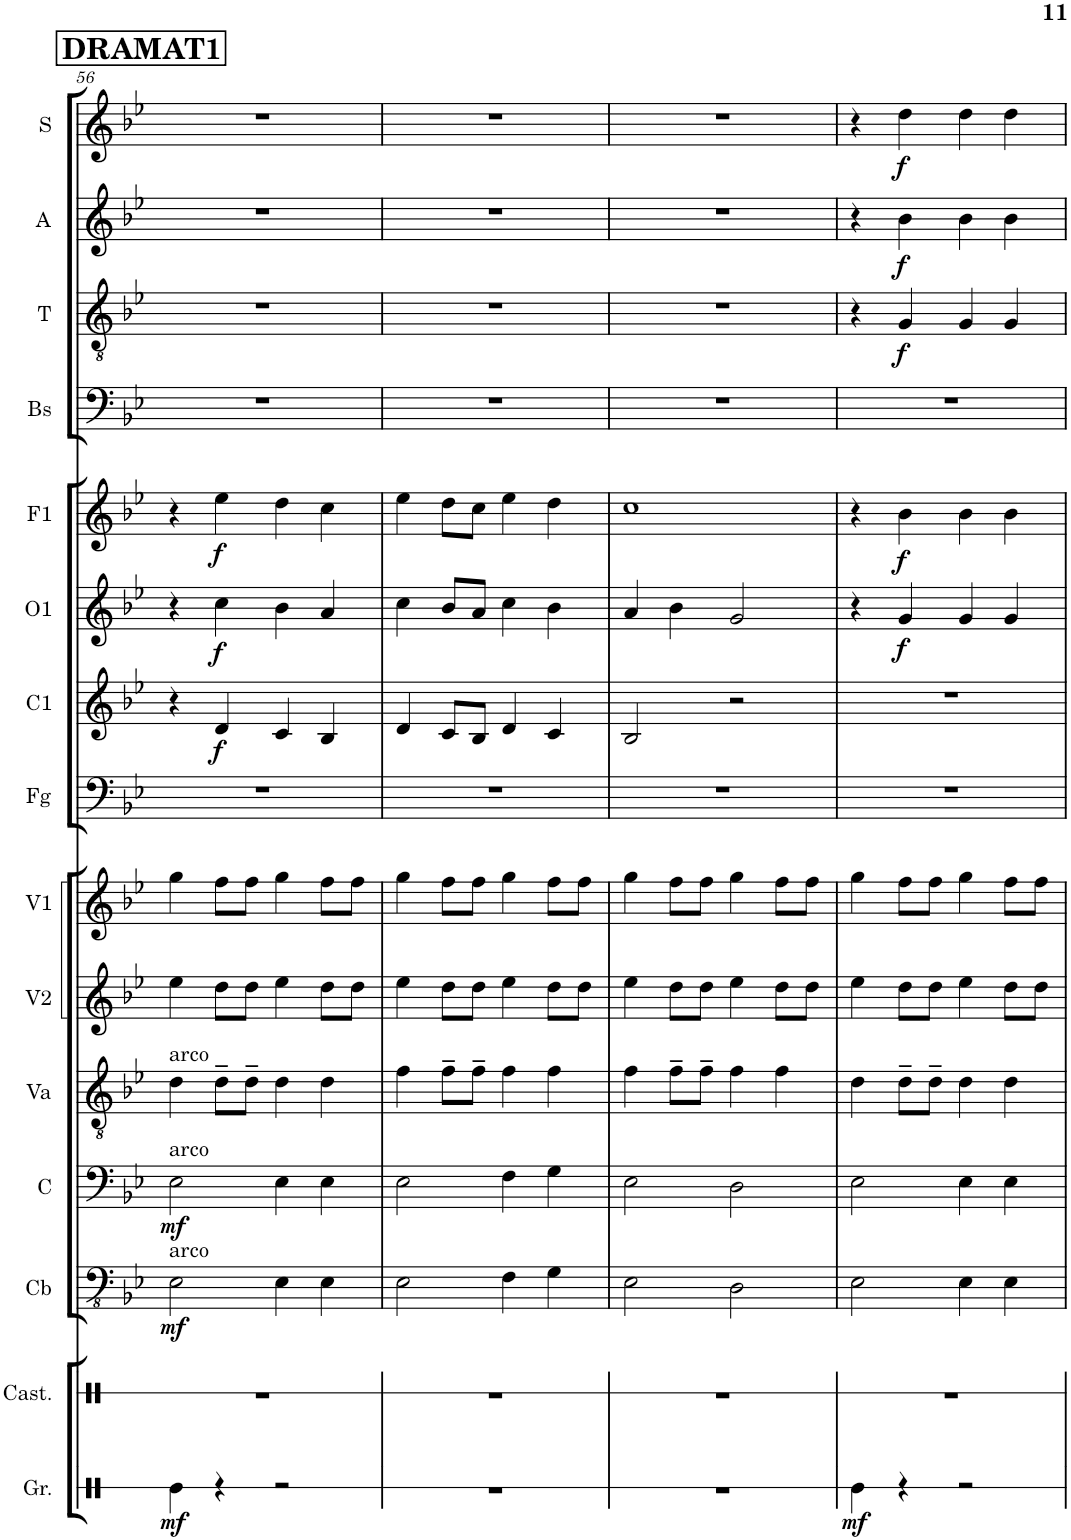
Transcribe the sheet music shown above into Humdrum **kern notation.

**kern	**dynam	**kern	**kern	**dynam	**kern	**dynam	**kern	**kern	**kern	**kern	**kern	**dynam	**kern	**dynam	**kern	**dynam	**kern	**kern	**dynam	**kern	**dynam	**kern	**dynam
*part15	*part15	*part14	*part13	*part13	*part12	*part12	*part11	*part10	*part9	*part8	*part7	*part7	*part6	*part6	*part5	*part5	*part4	*part3	*part3	*part2	*part2	*part1	*part1
*staff15	*staff15	*staff14	*staff13	*staff13	*staff12	*staff12	*staff11	*staff10	*staff9	*staff8	*staff7	*staff7	*staff6	*staff6	*staff5	*staff5	*staff4	*staff3	*staff3	*staff2	*staff2	*staff1	*staff1
*I"Grancassa	*	*I"Castagnette	*I"Cb	*	*I"C	*	*I"Va	*I"V2	*I"V1	*I"Fg	*I"C1	*	*I"O1	*	*I"F1	*	*I"Bs	*I"T	*	*I"A	*	*I"S	*
*I'Gr.	*	*I'Cast.	*I'Cb	*	*I'C	*	*I'Va	*I'V2	*I'V1	*I'Fg	*I'C1	*	*I'O1	*	*I'F1	*	*I'Bs	*I'T	*	*I'A	*	*I'S	*
!!LO:PB:g=z
*clefX	*	*clefX	*clefFv4	*	*clefF4	*	*clefGv2	*clefG2	*clefG2	*clefF4	*clefG2	*	*clefG2	*	*clefG2	*	*clefF4	*clefGv2	*	*clefG2	*	*clefG2	*
*	*	*	*	*	*	*	*	*	*	*	*Trd1c2	*	*	*	*	*	*	*	*	*	*	*	*
*k[]	*	*k[]	*k[b-e-]	*	*k[b-e-]	*	*k[b-e-]	*k[b-e-]	*k[b-e-]	*k[b-e-]	*k[b-e-]	*	*k[b-e-]	*	*k[b-e-]	*	*k[b-e-]	*k[b-e-]	*	*k[b-e-]	*	*k[b-e-]	*
*M4/4	*	*M4/4	*M4/4	*	*M4/4	*	*M4/4	*M4/4	*M4/4	*M4/4	*M4/4	*	*M4/4	*	*M4/4	*	*M4/4	*M4/4	*	*M4/4	*	*M4/4	*
!!LO:REH:place=s1:a:B:cj:fs=14:t=DRAMAT1
=56	=56	=56	=56	=56	=56	=56	=56	=56	=56	=56	=56	=56	=56	=56	=56	=56	=56	=56	=56	=56	=56	=56	=56
!	!	!	!	!	!	!	!LO:TX:a:t=arco	!	!	!	!	!	!	!	!	!	!	!	!	!	!	!	!
!	!	!	!	!	!LO:TX:a:t=arco	!	!	!	!	!	!	!	!	!	!	!	!	!	!	!	!	!	!
!	!	!	!LO:TX:a:t=arco	!	!	!	!	!	!	!	!	!	!	!	!	!	!	!	!	!	!	!	!
!	!LO:DY:b	!	!	!LO:DY:b	!	!LO:DY:b	!	!	!	!	!	!	!	!	!	!	!	!	!	!	!	!	!
4Re\	mf	1r	2EE-\	mf	2E-\	mf	4d\	4ee-\	4gg\	1r	4r	.	4r	.	4r	.	1r	1r	.	1r	.	1r	.
!	!	!	!	!	!	!	!	!	!	!	!	!LO:DY:b	!	!LO:DY:b	!	!LO:DY:b	!	!	!	!	!	!	!
4r	.	.	.	.	.	.	8d~\L	8dd\L	8ff\L	.	4d/	f	4cc\	f	4ee-\	f	.	.	.	.	.	.	.
.	.	.	.	.	.	.	8d~\J	8dd\J	8ff\J	.	.	.	.	.	.	.	.	.	.	.	.	.	.
2r	.	.	4EE-\	.	4E-\	.	4d\	4ee-\	4gg\	.	4c/	.	4b-\	.	4dd\	.	.	.	.	.	.	.	.
.	.	.	4EE-\	.	4E-\	.	4d\	8dd\L	8ff\L	.	4B-/	.	4a/	.	4cc\	.	.	.	.	.	.	.	.
.	.	.	.	.	.	.	.	8dd\J	8ff\J	.	.	.	.	.	.	.	.	.	.	.	.	.	.
=57	=57	=57	=57	=57	=57	=57	=57	=57	=57	=57	=57	=57	=57	=57	=57	=57	=57	=57	=57	=57	=57	=57	=57
1r	.	1r	2EE-\	.	2E-\	.	4f\	4ee-\	4gg\	1r	4d/	.	4cc\	.	4ee-\	.	1r	1r	.	1r	.	1r	.
.	.	.	.	.	.	.	8f~\L	8dd\L	8ff\L	.	8c/L	.	8b-/L	.	8dd\L	.	.	.	.	.	.	.	.
.	.	.	.	.	.	.	8f~\J	8dd\J	8ff\J	.	8B-/J	.	8a/J	.	8cc\J	.	.	.	.	.	.	.	.
.	.	.	4FF\	.	4F\	.	4f\	4ee-\	4gg\	.	4d/	.	4cc\	.	4ee-\	.	.	.	.	.	.	.	.
.	.	.	4GG\	.	4G\	.	4f\	8dd\L	8ff\L	.	4c/	.	4b-\	.	4dd\	.	.	.	.	.	.	.	.
.	.	.	.	.	.	.	.	8dd\J	8ff\J	.	.	.	.	.	.	.	.	.	.	.	.	.	.
=58	=58	=58	=58	=58	=58	=58	=58	=58	=58	=58	=58	=58	=58	=58	=58	=58	=58	=58	=58	=58	=58	=58	=58
1r	.	1r	2EE-\	.	2E-\	.	4f\	4ee-\	4gg\	1r	2B-/	.	4a/	.	1cc	.	1r	1r	.	1r	.	1r	.
.	.	.	.	.	.	.	8f~\L	8dd\L	8ff\L	.	.	.	4b-\	.	.	.	.	.	.	.	.	.	.
.	.	.	.	.	.	.	8f~\J	8dd\J	8ff\J	.	.	.	.	.	.	.	.	.	.	.	.	.	.
.	.	.	2DD\	.	2D\	.	4f\	4ee-\	4gg\	.	2r	.	2g/	.	.	.	.	.	.	.	.	.	.
.	.	.	.	.	.	.	4f\	8dd\L	8ff\L	.	.	.	.	.	.	.	.	.	.	.	.	.	.
.	.	.	.	.	.	.	.	8dd\J	8ff\J	.	.	.	.	.	.	.	.	.	.	.	.	.	.
=59	=59	=59	=59	=59	=59	=59	=59	=59	=59	=59	=59	=59	=59	=59	=59	=59	=59	=59	=59	=59	=59	=59	=59
!	!LO:DY:b	!	!	!	!	!	!	!	!	!	!	!	!	!	!	!	!	!	!	!	!	!	!
4Re\	mf	1r	2EE-\	.	2E-\	.	4d\	4ee-\	4gg\	1r	1r	.	4r	.	4r	.	1r	4r	.	4r	.	4r	.
!	!	!	!	!	!	!	!	!	!	!	!	!	!	!LO:DY:b	!	!LO:DY:b	!	!	!LO:DY:b	!	!LO:DY:b	!	!LO:DY:b
4r	.	.	.	.	.	.	8d~\L	8dd\L	8ff\L	.	.	.	4g/	f	4b-\	f	.	4G/	f	4b-\	f	4dd\	f
.	.	.	.	.	.	.	8d~\J	8dd\J	8ff\J	.	.	.	.	.	.	.	.	.	.	.	.	.	.
2r	.	.	4EE-\	.	4E-\	.	4d\	4ee-\	4gg\	.	.	.	4g/	.	4b-\	.	.	4G/	.	4b-\	.	4dd\	.
.	.	.	4EE-\	.	4E-\	.	4d\	8dd\L	8ff\L	.	.	.	4g/	.	4b-\	.	.	4G/	.	4b-\	.	4dd\	.
.	.	.	.	.	.	.	.	8dd\J	8ff\J	.	.	.	.	.	.	.	.	.	.	.	.	.	.
=	=	=	=	=	=	=	=	=	=	=	=	=	=	=	=	=	=	=	=	=	=	=	=
*-	*-	*-	*-	*-	*-	*-	*-	*-	*-	*-	*-	*-	*-	*-	*-	*-	*-	*-	*-	*-	*-	*-	*-
